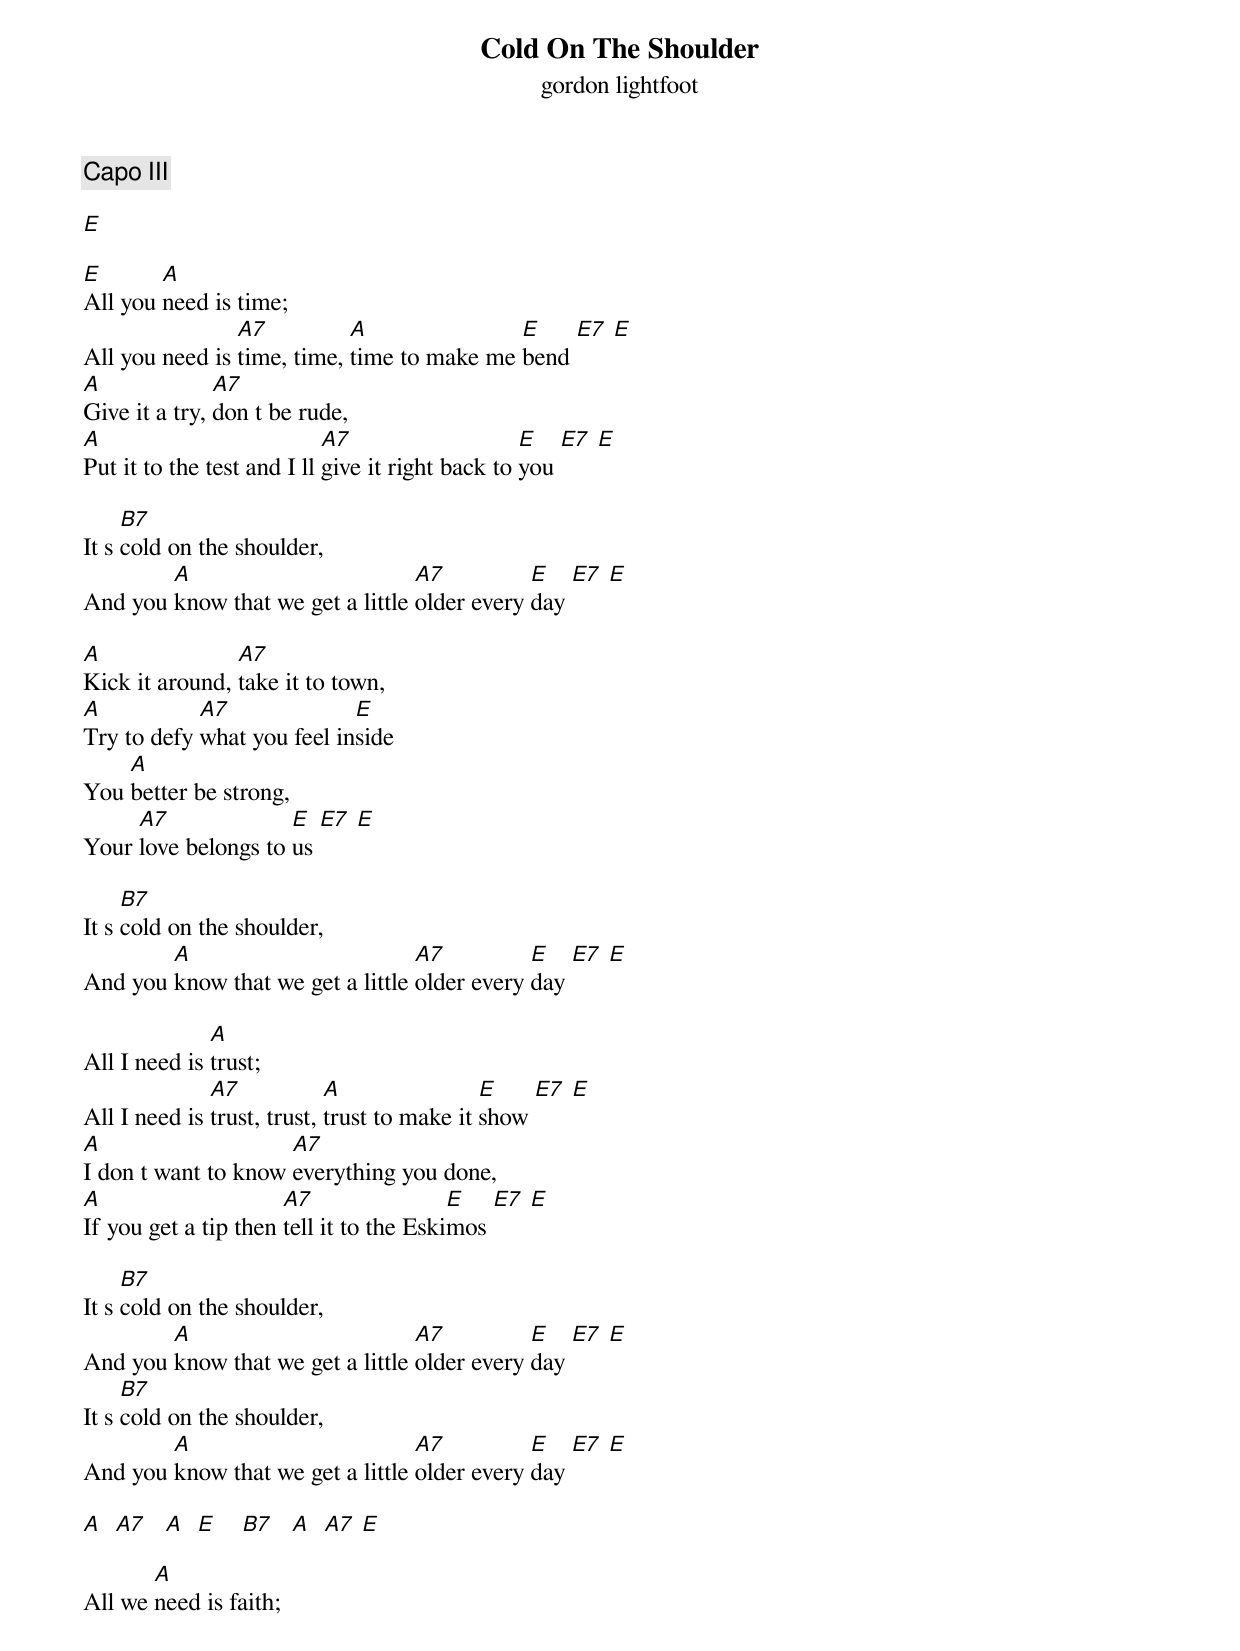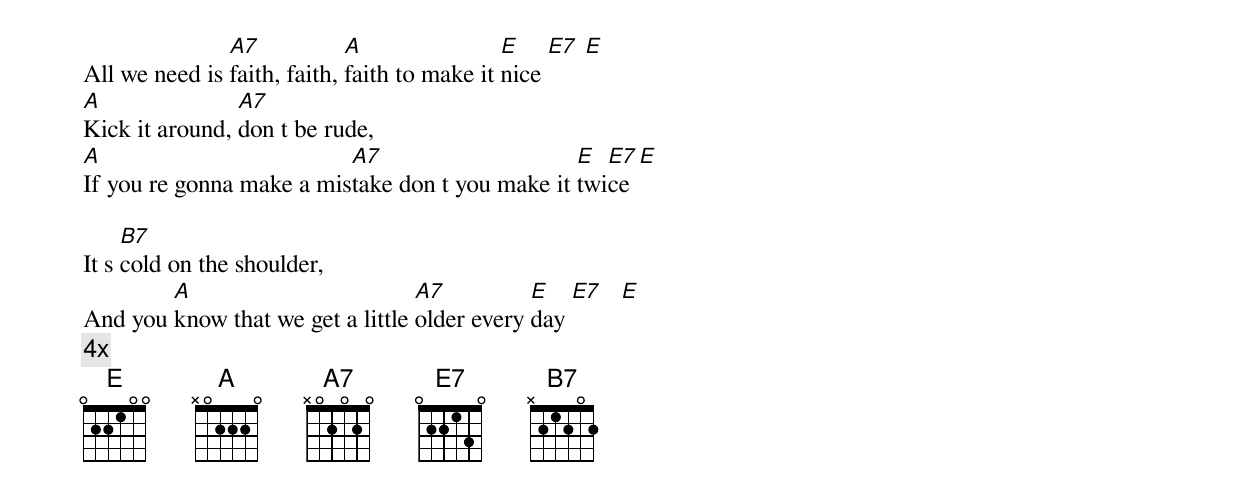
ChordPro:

{title: Cold On The Shoulder}
{subtitle: gordon lightfoot}

{c:Capo III}

[E]

[E]All you [A]need is time;
All you need is [A7]time, time, [A]time to make me [E]bend [E7] [E]
[A]Give it a try, [A7]don t be rude,
[A]Put it to the test and I ll [A7]give it right back to [E]you [E7] [E]

It s [B7]cold on the shoulder,
And you [A]know that we get a little [A7]older every [E]day [E7] [E]

[A]Kick it around, [A7]take it to town,
[A]Try to defy [A7]what you feel in[E]side
You [A]better be strong,
Your [A7]love belongs to [E]us [E7] [E]

It s [B7]cold on the shoulder,
And you [A]know that we get a little [A7]older every [E]day [E7] [E]

All I need is [A]trust;
All I need is [A7]trust, trust, [A]trust to make it [E]show [E7] [E]
[A]I don t want to know [A7]everything you done,
[A]If you get a tip then [A7]tell it to the Eski[E]mos [E7] [E]

It s [B7]cold on the shoulder,
And you [A]know that we get a little [A7]older every [E]day [E7] [E]
It s [B7]cold on the shoulder,
And you [A]know that we get a little [A7]older every [E]day [E7] [E]

[A]  [A7]   [A]  [E]    [B7]   [A]  [A7] [E]

All we [A]need is faith;
All we need is [A7]faith, faith, [A]faith to make it [E]nice [E7] [E]
[A]Kick it around, [A7]don t be rude,
[A]If you re gonna make a mis[A7]take don t you make it [E]twi[E7]ce [E]

It s [B7]cold on the shoulder,
And you [A]know that we get a little [A7]older every [E]day [E7]   [E]
{c:4x}
